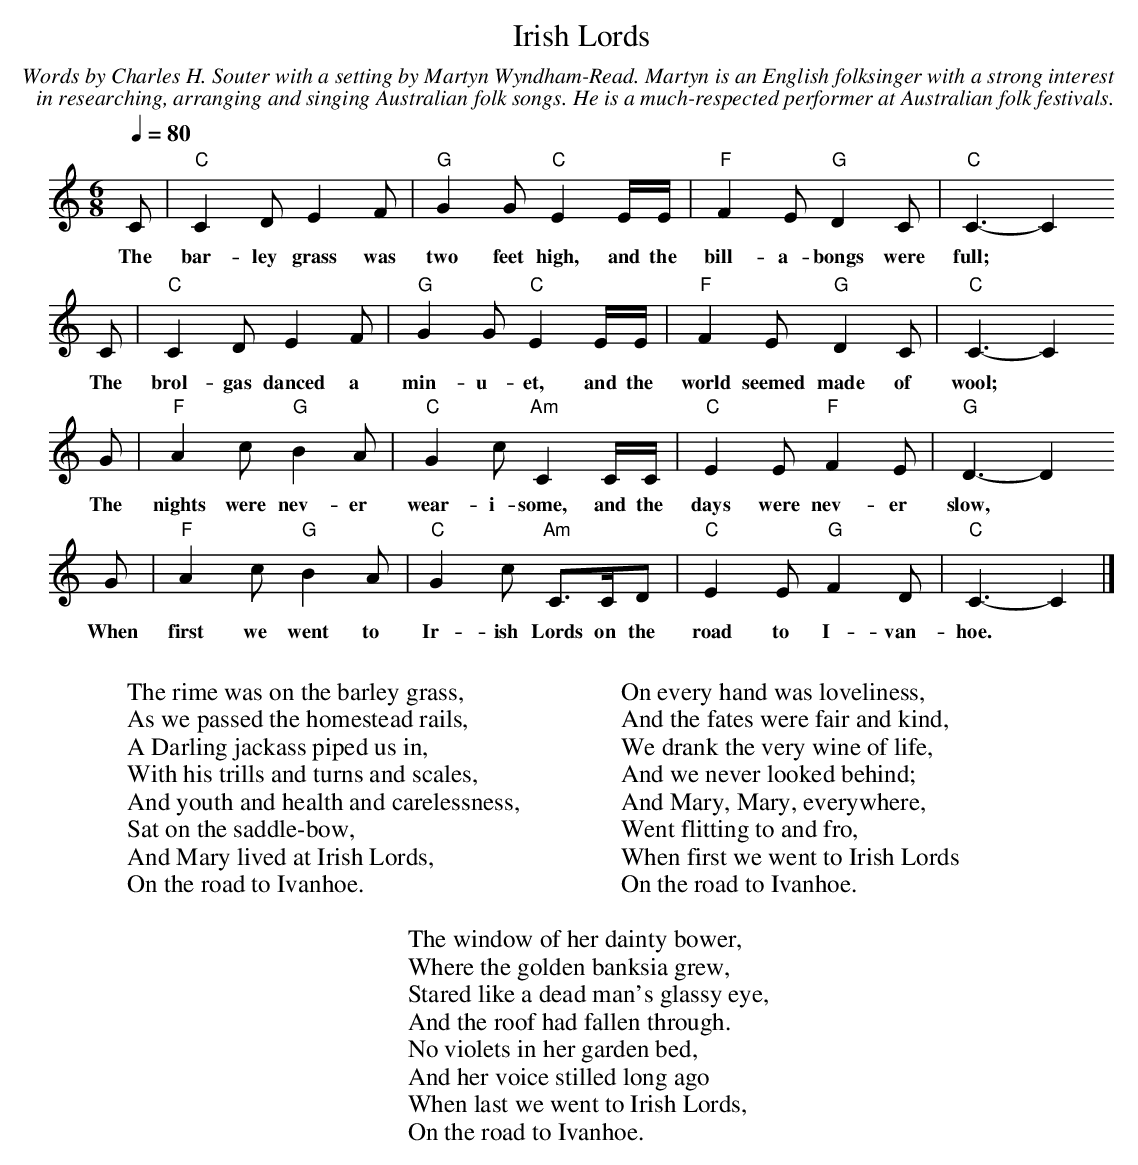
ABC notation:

X:1
T:Irish Lords
C:Words by Charles H. Souter with a setting by Martyn Wyndham-Read. Martyn is an English folksinger with a strong interest
C:in researching, arranging and singing Australian folk songs. He is a much-respected performer at Australian folk festivals.
M:6/8
L:1/8
Q:1/4=80
K:Cmaj
C|"C"C2DE2F|"G"G2G"C"E2E/2E/2|"F"F2E"G"D2C|"C"C3-C2
w:The bar-ley grass was two feet high, and the bill-a-bongs were full;*
C|"C"C2DE2F|"G"G2G"C"E2E/2E/2|"F"F2E"G"D2C|"C"C3-C2
w:The brol-gas danced a min-u-et, and the world seemed made of wool;*
G|"F"A2c"G"B2A|"C"G2c"Am"C2C/2C/2|"C"E2E"F"F2E|"G"D3-D2
w:The nights were nev-er wear-i-some, and the days were nev-er slow,*
G|"F"A2c"G"B2A|"C"G2c "Am"C>CD|"C"E2E"G"F2D|"C"C3-C2|]
w:When first we went to Ir-ish Lords on the road to I-van-hoe.
W:
W:The rime was on the barley grass,
W:As we passed the homestead rails,
W:A Darling jackass piped us in,
W:With his trills and turns and scales,
W:And youth and health and carelessness,
W:Sat on the saddle-bow,
W:And Mary lived at Irish Lords,
W:On the road to Ivanhoe.
W:
W:
W:On every hand was loveliness,
W:And the fates were fair and kind,
W:We drank the very wine of life,
W:And we never looked behind;
W:And Mary, Mary, everywhere,
W:Went flitting to and fro,
W:When first we went to Irish Lords
W:On the road to Ivanhoe.
W:
W:The window of her dainty bower,
W:Where the golden banksia grew,
W:Stared like a dead man's glassy eye,
W:And the roof had fallen through.
W:No violets in her garden bed,
W:And her voice stilled long ago
W:When last we went to Irish Lords,
W:On the road to Ivanhoe.
